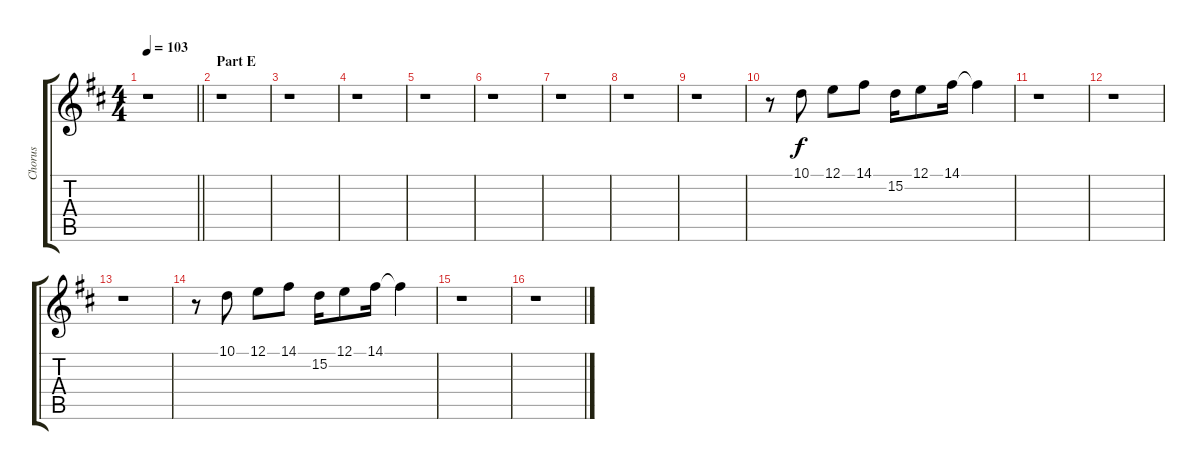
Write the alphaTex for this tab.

\track ("Chorus" "Chorus") {instrument trumpet}
\staff {score tabs}
\tuning (E4 B3 G3 D3 A2 E2) {hide}
\ts (4 4)
\tempo 103
\clef g2
\barLineRight lightlight
\ks d
r.1{dy f} |
\section ("" "Part E")
r.1 |
r.1 |
r.1 |
r.1 |
r.1 |
r.1 |
r.1 |
r.1 |
r.8 10.1.8 12.1.8 14.1.8 15.2.16 12.1.8 14.1.16 14.1{t}.4 |
r.1 |
r.1 |
r.1 |
r.8 10.1.8 12.1.8 14.1.8 15.2.16 12.1.8 14.1.16 14.1{t}.4 |
r.1 |
r.1
